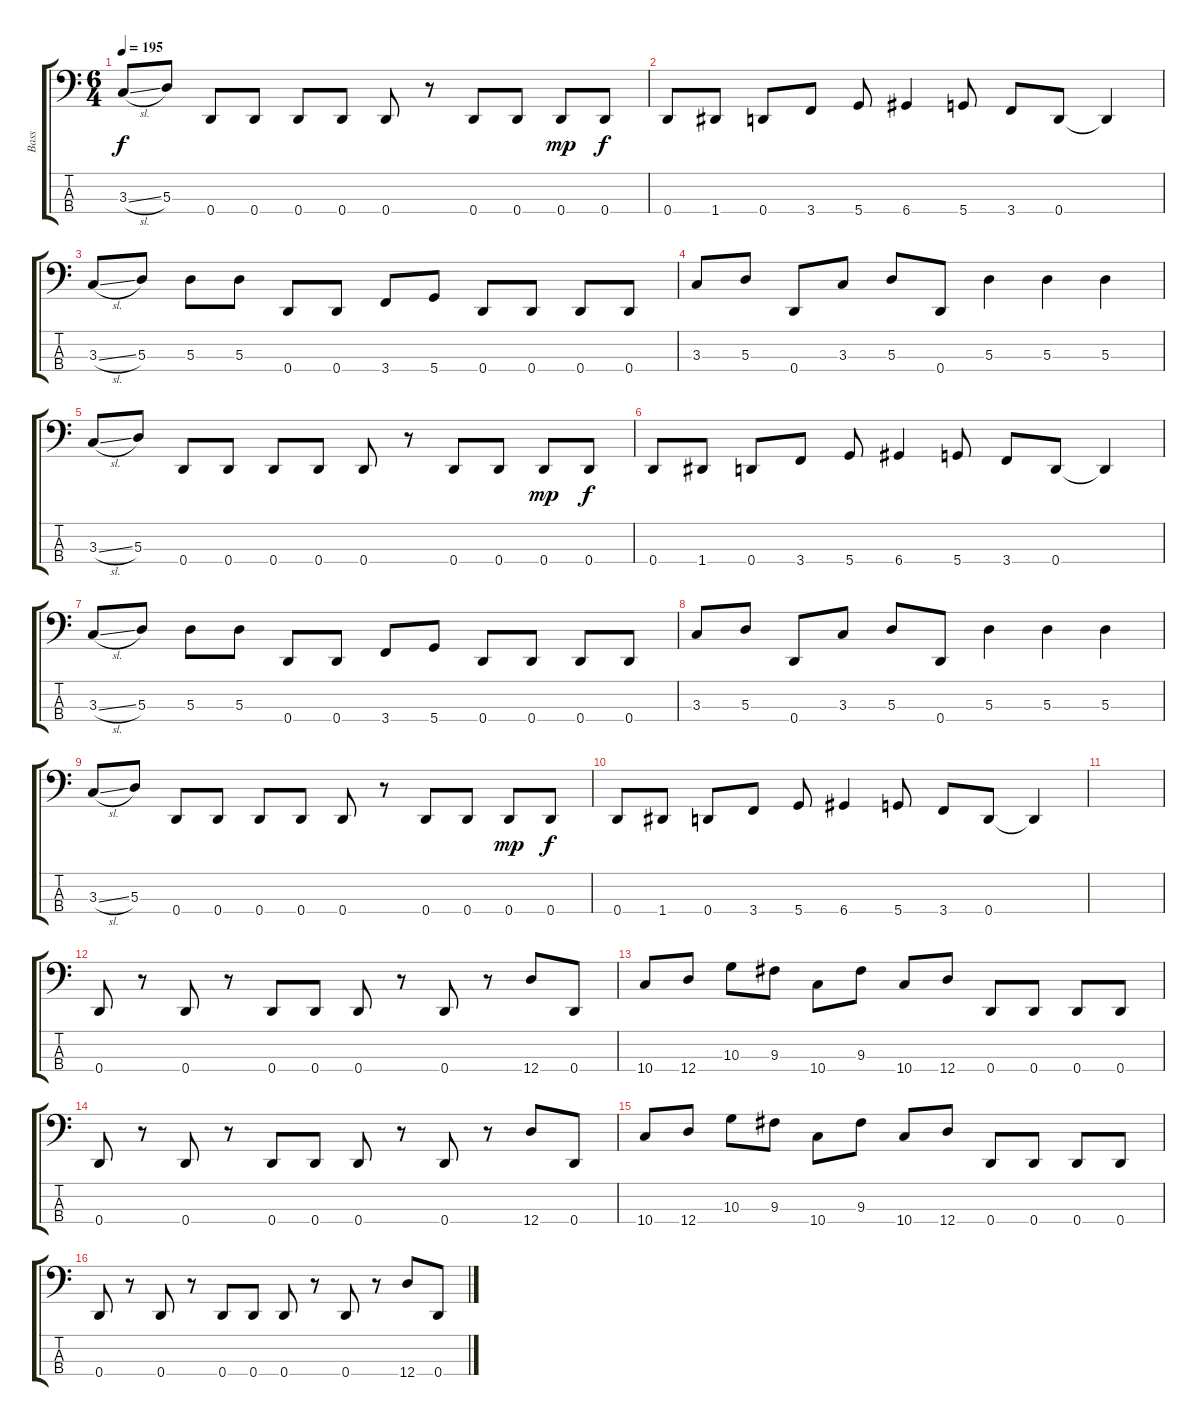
\track ("Bass" "Bass") {instrument electricbassfinger}
\staff {score tabs}
\tuning (F2 D2 A1 D1) {hide}
\ts (6 4)
\tempo 195
\clef f4
\ks c
3.3{sl}.8{dy f} 5.3.8 0.4.8 0.4.8 0.4.8 0.4.8 0.4.8 r.8 0.4.8 0.4.8 0.4.8{dy mp} 0.4.8{dy f} |
0.4.8 1.4.8 0.4.8 3.4.8 5.4.8 6.4.4 5.4.8 3.4.8 0.4.8 0.4{t}.4 |
3.3{sl}.8 5.3.8 5.3.8 5.3.8 0.4.8 0.4.8 3.4.8 5.4.8 0.4.8 0.4.8 0.4.8 0.4.8 |
3.3.8 5.3.8 0.4.8 3.3.8 5.3.8 0.4.8 5.3.4 5.3.4 5.3.4 |
3.3{sl}.8 5.3.8 0.4.8 0.4.8 0.4.8 0.4.8 0.4.8 r.8 0.4.8 0.4.8 0.4.8{dy mp} 0.4.8{dy f} |
0.4.8 1.4.8 0.4.8 3.4.8 5.4.8 6.4.4 5.4.8 3.4.8 0.4.8 0.4{t}.4 |
3.3{sl}.8 5.3.8 5.3.8 5.3.8 0.4.8 0.4.8 3.4.8 5.4.8 0.4.8 0.4.8 0.4.8 0.4.8 |
3.3.8 5.3.8 0.4.8 3.3.8 5.3.8 0.4.8 5.3.4 5.3.4 5.3.4 |
3.3{sl}.8 5.3.8 0.4.8 0.4.8 0.4.8 0.4.8 0.4.8 r.8 0.4.8 0.4.8 0.4.8{dy mp} 0.4.8{dy f} |
0.4.8 1.4.8 0.4.8 3.4.8 5.4.8 6.4.4 5.4.8 3.4.8 0.4.8 0.4{t}.4 |
|
0.4.8 r.8 0.4.8 r.8 0.4.8 0.4.8 0.4.8 r.8 0.4.8 r.8 12.4.8 0.4.8 |
10.4.8 12.4.8 10.3.8 9.3.8 10.4.8 9.3.8 10.4.8 12.4.8 0.4.8 0.4.8 0.4.8 0.4.8 |
0.4.8 r.8 0.4.8 r.8 0.4.8 0.4.8 0.4.8 r.8 0.4.8 r.8 12.4.8 0.4.8 |
10.4.8 12.4.8 10.3.8 9.3.8 10.4.8 9.3.8 10.4.8 12.4.8 0.4.8 0.4.8 0.4.8 0.4.8 |
0.4.8 r.8 0.4.8 r.8 0.4.8 0.4.8 0.4.8 r.8 0.4.8 r.8 12.4.8 0.4.8
